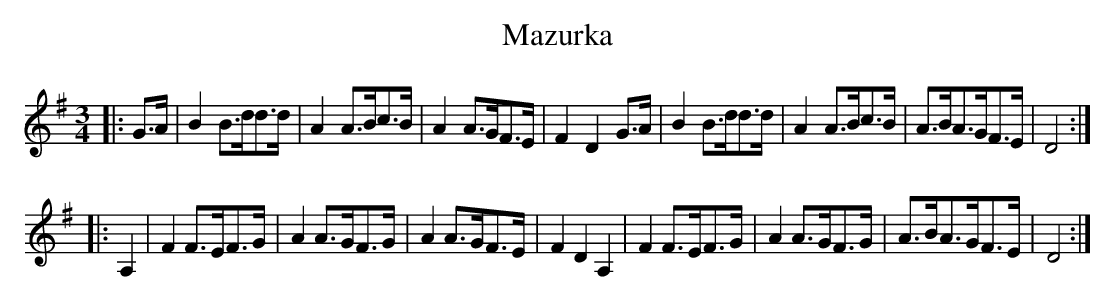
X:1
T:Mazurka
M:3/4
L:1/8
K:G
|:G>A|B2 B>dd>d|A2 A>Bc>B|A2 A>GF>E|F2D2 G>A|B2 B>dd>d|A2 A>Bc>B|A>BA>GF>E|D4:|
|:A,2|F2 F>EF>G|A2 A>GF>G|A2 A>GF>E|F2D2A,2|F2 F>EF>G|A2 A>GF>G|A>BA>GF>E|D4:|
